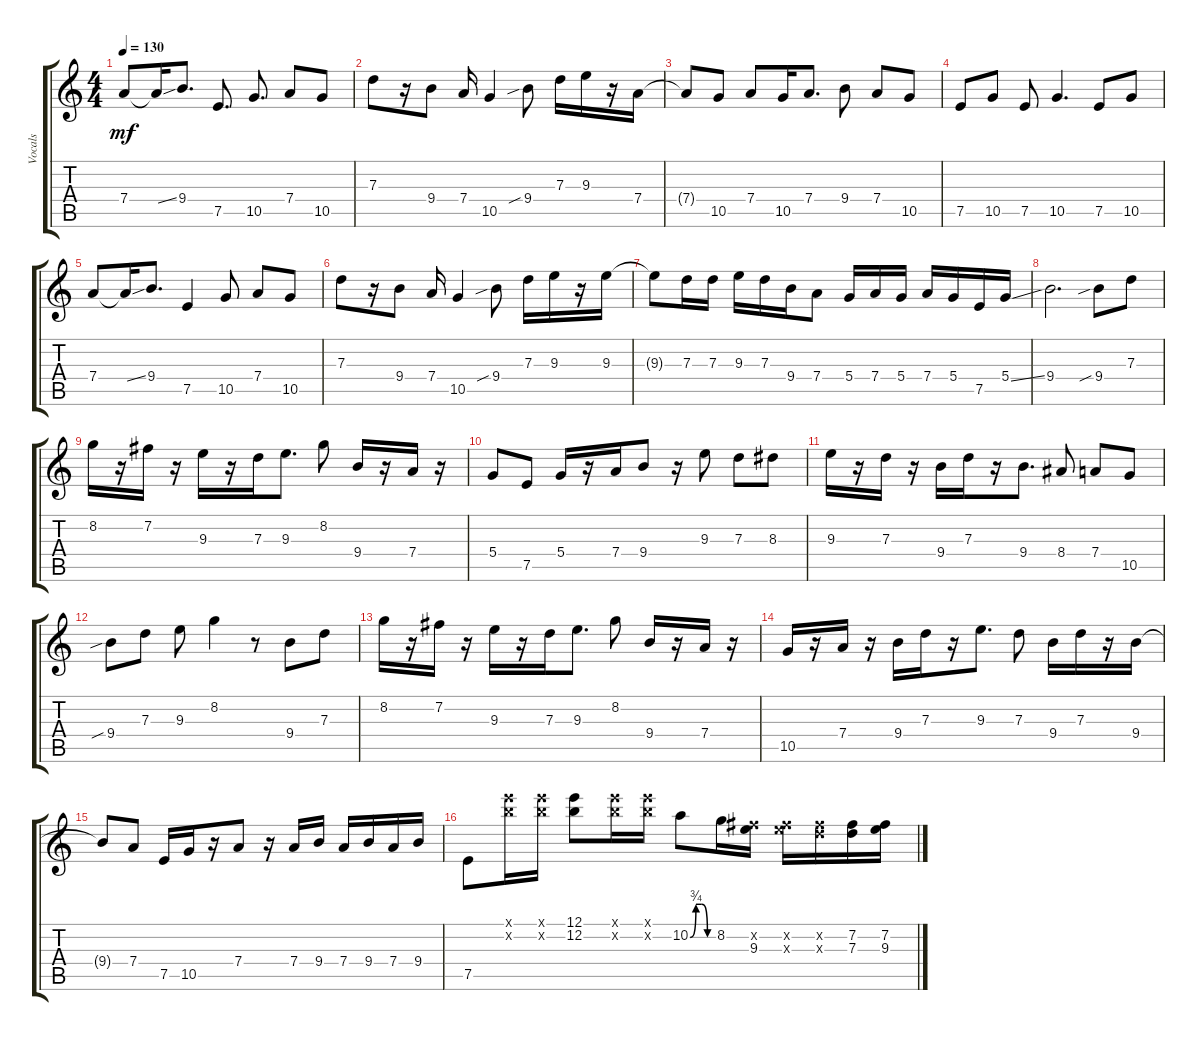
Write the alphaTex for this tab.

\track ("Vocals" "Vocals") {instrument acousticguitarnylon}
\staff {score tabs}
\tuning (E4 B3 G3 D3 A2 E2) {hide}
\ts (4 4)
\tempo 130
\clef g2
\ks c
7.4.8{dy mf} 7.4{ss t}.16 9.4.8{d} 7.5.8{d} 10.5.8{d} 7.4.8 10.5.8 |
7.3.8 r.16 9.4.8 7.4.16 10.5.4 9.4{sib}.8 7.3.16 9.3.16 r.16 7.4.16 |
7.4{t}.8 10.5.8 7.4.8 10.5.16 7.4.8{d} 9.4.8 7.4.8 10.5.8 |
7.5.8 10.5.8 7.5.8 10.5.4{d} 7.5.8 10.5.8 |
7.4.8 7.4{ss t}.16 9.4.8{d} 7.5.4 10.5.8 7.4.8 10.5.8 |
7.3.8 r.16 9.4.8 7.4.16 10.5.4 9.4{sib}.8 7.3.16 9.3.16 r.16 9.3.16 |
9.3{t}.8 7.3.16 7.3.16 9.3.16 7.3.16 9.4.16 7.4.8 5.4.16 7.4.16 5.4.16 7.4.16 5.4.16 7.5.16 5.4{ss}.16 |
9.4.2{d} 9.4{sib}.8 7.3.8 |
8.2.16 r.16 7.2.16 r.16 9.3.16 r.16 7.3.16 9.3.8{d} 8.2.8 9.4.16 r.16 7.4.16 r.16 |
5.4.8 7.5.8 5.4.16 r.16 7.4.16 9.4.8 r.16 9.3.8 7.3.8 8.3.8 |
9.3.16 r.16 7.3.16 r.16 9.4.16 7.3.16 r.16 9.4.8{d} 8.4.8 7.4.8 10.5.8 |
9.4{sib}.8 7.3.8 9.3.8 8.2.4 r.8 9.4.8 7.3.8 |
8.2.16 r.16 7.2.16 r.16 9.3.16 r.16 7.3.16 9.3.8{d} 8.2.8 9.4.16 r.16 7.4.16 r.16 |
10.5.16 r.16 7.4.16 r.16 9.4.16 7.3.16 r.16 9.3.8{d} 7.3.8 9.4.16 7.3.16 r.16 9.4.16 |
9.4{t}.8 7.4.8 7.5.16 10.5.16 r.16 7.4.8 r.16 7.4.16 9.4.16 7.4.16 9.4.16 7.4.16 9.4.16 |
7.5.8 (12.1{x} 12.2{x}).16 (12.1{x} 12.2{x}).16 (12.1 12.2).8 (12.1{x} 12.2{x}).16 (12.1{x} 12.2{x}).16 10.2{be (custom 0 0 15 3 30 3 45 0 60 0)}.8 8.2.16 (7.2{x} 9.3).16 (7.2{x} 9.3{x}).16 (7.2{x} 7.3{x}).16 (7.2 7.3).16 (7.2 9.3).16
